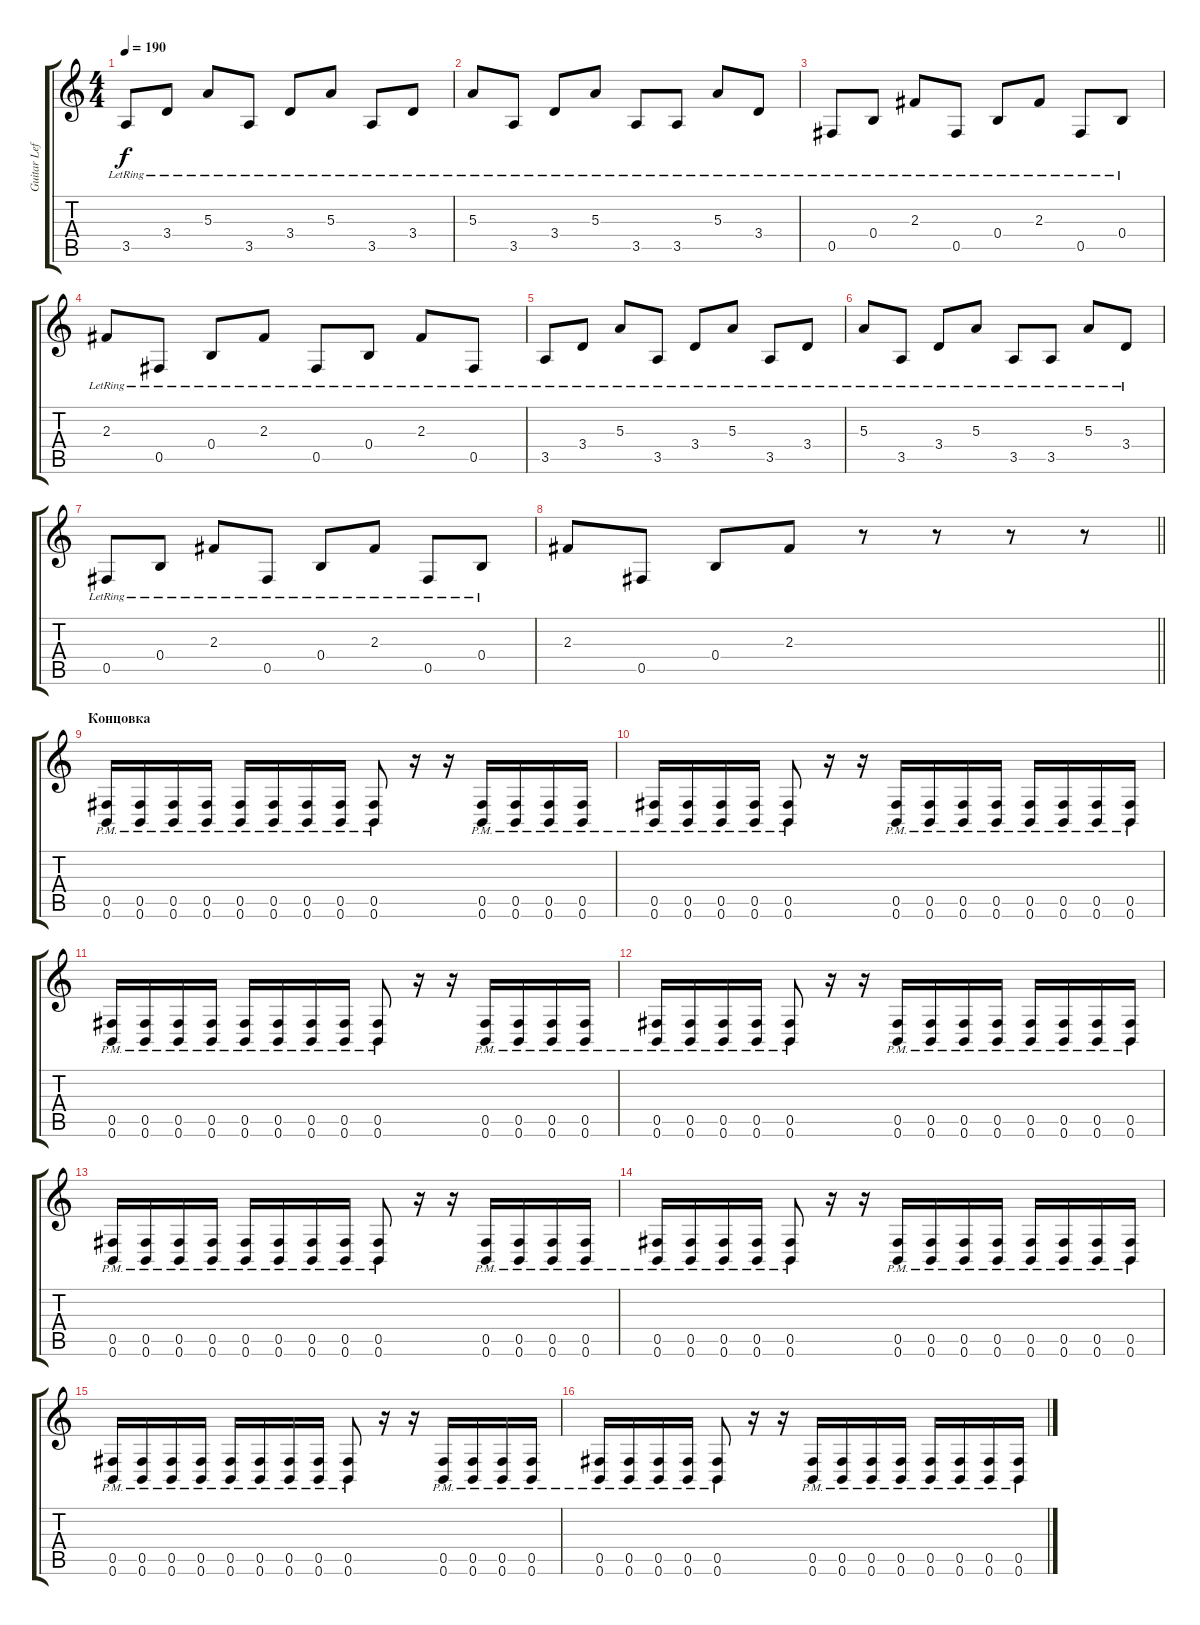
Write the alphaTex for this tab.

\track ("Guitar Left" "Guitar Lef") {instrument distortionguitar}
\staff {score tabs}
\tuning (Db4 Ab3 E3 B2 Gb2 B1) {hide}
\ts (4 4)
\tempo 190
\clef g2
\ks c
3.5{lr}.8{dy f} 3.4{lr}.8 5.3{lr}.8 3.5{lr}.8 3.4{lr}.8 5.3{lr}.8 3.5{lr}.8 3.4{lr}.8 |
5.3{lr}.8 3.5{lr}.8 3.4{lr}.8 5.3{lr}.8 3.5{lr}.8 3.5{lr}.8 5.3{lr}.8 3.4{lr}.8 |
0.5{lr}.8 0.4{lr}.8 2.3{lr}.8 0.5{lr}.8 0.4{lr}.8 2.3{lr}.8 0.5{lr}.8 0.4{lr}.8 |
2.3{lr}.8 0.5{lr}.8 0.4{lr}.8 2.3{lr}.8 0.5{lr}.8 0.4{lr}.8 2.3{lr}.8 0.5{lr}.8 |
3.5{lr}.8 3.4{lr}.8 5.3{lr}.8 3.5{lr}.8 3.4{lr}.8 5.3{lr}.8 3.5{lr}.8 3.4{lr}.8 |
5.3{lr}.8 3.5{lr}.8 3.4{lr}.8 5.3{lr}.8 3.5{lr}.8 3.5{lr}.8 5.3{lr}.8 3.4{lr}.8 |
0.5{lr}.8 0.4{lr}.8 2.3{lr}.8 0.5{lr}.8 0.4{lr}.8 2.3{lr}.8 0.5{lr}.8 0.4{lr}.8 |
\barLineRight lightlight
2.3.8 0.5.8 0.4.8 2.3.8 r.8 r.8 r.8 r.8 |
\section ("" "Концовка")
(0.5{pm} 0.6{pm}).16{volume 13 balance 0 instrument distortionguitar} (0.5{pm} 0.6{pm}).16 (0.5{pm} 0.6{pm}).16 (0.5{pm} 0.6{pm}).16 (0.5{pm} 0.6{pm}).16 (0.5{pm} 0.6{pm}).16 (0.5{pm} 0.6{pm}).16 (0.5{pm} 0.6{pm}).16 (0.5{pm} 0.6{pm}).8 r.16 r.16 (0.5{pm} 0.6{pm}).16 (0.5{pm} 0.6{pm}).16 (0.5{pm} 0.6{pm}).16 (0.5{pm} 0.6{pm}).16 |
(0.5{pm} 0.6{pm}).16 (0.5{pm} 0.6{pm}).16 (0.5{pm} 0.6{pm}).16 (0.5{pm} 0.6{pm}).16 (0.5{pm} 0.6{pm}).8 r.16 r.16 (0.5{pm} 0.6{pm}).16 (0.5{pm} 0.6{pm}).16 (0.5{pm} 0.6{pm}).16 (0.5{pm} 0.6{pm}).16 (0.5{pm} 0.6{pm}).16 (0.5{pm} 0.6{pm}).16 (0.5{pm} 0.6{pm}).16 (0.5{pm} 0.6{pm}).16 |
(0.5{pm} 0.6{pm}).16 (0.5{pm} 0.6{pm}).16 (0.5{pm} 0.6{pm}).16 (0.5{pm} 0.6{pm}).16 (0.5{pm} 0.6{pm}).16 (0.5{pm} 0.6{pm}).16 (0.5{pm} 0.6{pm}).16 (0.5{pm} 0.6{pm}).16 (0.5{pm} 0.6{pm}).8 r.16 r.16 (0.5{pm} 0.6{pm}).16 (0.5{pm} 0.6{pm}).16 (0.5{pm} 0.6{pm}).16 (0.5{pm} 0.6{pm}).16 |
(0.5{pm} 0.6{pm}).16 (0.5{pm} 0.6{pm}).16 (0.5{pm} 0.6{pm}).16 (0.5{pm} 0.6{pm}).16 (0.5{pm} 0.6{pm}).8 r.16 r.16 (0.5{pm} 0.6{pm}).16 (0.5{pm} 0.6{pm}).16 (0.5{pm} 0.6{pm}).16 (0.5{pm} 0.6{pm}).16 (0.5{pm} 0.6{pm}).16 (0.5{pm} 0.6{pm}).16 (0.5{pm} 0.6{pm}).16 (0.5{pm} 0.6{pm}).16 |
(0.5{pm} 0.6{pm}).16 (0.5{pm} 0.6{pm}).16 (0.5{pm} 0.6{pm}).16 (0.5{pm} 0.6{pm}).16 (0.5{pm} 0.6{pm}).16 (0.5{pm} 0.6{pm}).16 (0.5{pm} 0.6{pm}).16 (0.5{pm} 0.6{pm}).16 (0.5{pm} 0.6{pm}).8 r.16 r.16 (0.5{pm} 0.6{pm}).16 (0.5{pm} 0.6{pm}).16 (0.5{pm} 0.6{pm}).16 (0.5{pm} 0.6{pm}).16 |
(0.5{pm} 0.6{pm}).16 (0.5{pm} 0.6{pm}).16 (0.5{pm} 0.6{pm}).16 (0.5{pm} 0.6{pm}).16 (0.5{pm} 0.6{pm}).8 r.16 r.16 (0.5{pm} 0.6{pm}).16 (0.5{pm} 0.6{pm}).16 (0.5{pm} 0.6{pm}).16 (0.5{pm} 0.6{pm}).16 (0.5{pm} 0.6{pm}).16 (0.5{pm} 0.6{pm}).16 (0.5{pm} 0.6{pm}).16 (0.5{pm} 0.6{pm}).16 |
(0.5{pm} 0.6{pm}).16 (0.5{pm} 0.6{pm}).16 (0.5{pm} 0.6{pm}).16 (0.5{pm} 0.6{pm}).16 (0.5{pm} 0.6{pm}).16 (0.5{pm} 0.6{pm}).16 (0.5{pm} 0.6{pm}).16 (0.5{pm} 0.6{pm}).16 (0.5{pm} 0.6{pm}).8 r.16 r.16 (0.5{pm} 0.6{pm}).16 (0.5{pm} 0.6{pm}).16 (0.5{pm} 0.6{pm}).16 (0.5{pm} 0.6{pm}).16 |
(0.5{pm} 0.6{pm}).16 (0.5{pm} 0.6{pm}).16 (0.5{pm} 0.6{pm}).16 (0.5{pm} 0.6{pm}).16 (0.5{pm} 0.6{pm}).8 r.16 r.16 (0.5{pm} 0.6{pm}).16 (0.5{pm} 0.6{pm}).16 (0.5{pm} 0.6{pm}).16 (0.5{pm} 0.6{pm}).16 (0.5{pm} 0.6{pm}).16 (0.5{pm} 0.6{pm}).16 (0.5{pm} 0.6{pm}).16 (0.5{pm} 0.6{pm}).16
